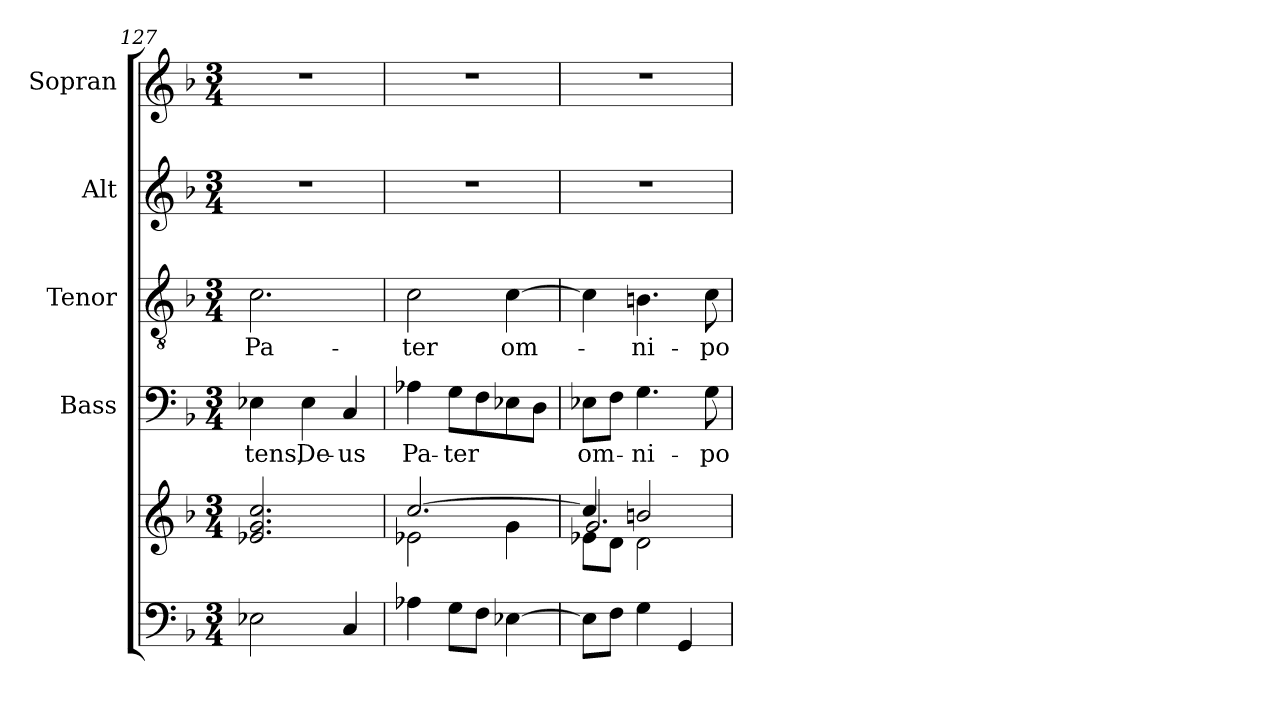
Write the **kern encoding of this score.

**kern	**kern	**kern	**text	**kern	**text	**kern	**kern
*part5	*part5	*part4	*part4	*part3	*part3	*part2	*part1
*staff6	*staff5	*staff4	*staff4	*staff3	*staff3	*staff2	*staff1
*	*	*I"Bass	*	*I"Tenor	*	*I"Alt	*I"Sopran
*	*	*I'B.	*	*I'T.	*	*I'A.	*I'S.
*clefF4	*clefG2	*clefF4	*	*clefGv2	*	*clefG2	*clefG2
*k[b-]	*k[b-]	*k[b-]	*	*k[b-]	*	*k[b-]	*k[b-]
*F:	*F:	*F:	*	*F:	*	*F:	*F:
*M3/4	*M3/4	*M3/4	*	*M3/4	*	*M3/4	*M3/4
=127	=127	=127	=127	=127	=127	=127	=127
!	!	!	!LO:LY:b	!	!LO:LY:b	!	!
2E-X\	2.e-X/ 2.g/ 2.cc/	4E-X\	-tens,	2.c\	Pa-	2.r	2.r
!	!	!	!LO:LY:b	!	!	!	!
.	.	4E-\	De-	.	.	.	.
!	!	!	!LO:LY:b	!	!	!	!
4C/	.	4C/	-us	.	.	.	.
=128	=128	=128	=128	=128	=128	=128	=128
*	*^	*	*	*	*	*	*
!	!	!	!	!LO:LY:b	!	!LO:LY:b	!	!
4A-X\	[>2.cc/	2e-X\	4A-X\	Pa-	2c\	-ter	2.r	2.r
!	!	!	!	!LO:LY:b	!	!	!	!
8G\L	.	.	8G\L	-ter	.	.	.	.
8F\J	.	.	8F\	.	.	.	.	.
!	!	!	!	!	!	!LO:LY:b	!	!
[4E-X\	.	4g\	8E-X\	.	[4c\	om-	.	.
.	.	.	8D\J	.	.	.	.	.
=129	=129	=129	=129	=129	=129	=129	=129	=129
*	*	*^	*	*	*	*	*	*
!	!	!	!	!	!LO:LY:b	!	!	!	!
8E-\L]	4cc/]	8e-X\L	2.g/	8E-X\L	om-	4c\]	.	2.r	2.r
8F\J	.	8d\J	.	8F\J	.	.	.	.	.
!	!	!	!	!	!LO:LY:b	!	!LO:LY:b	!	!
4G\	2bn/	2d\	.	4.G\	-ni-	4.Bn\	-ni-	.	.
4GG/	.	.	.	.	.	.	.	.	.
!	!	!	!	!	!LO:LY:b	!	!LO:LY:b	!	!
.	.	.	.	8G\	-po-	8c\	-po-	.	.
*	*v	*v	*v	*	*	*	*	*	*
=	=	=	=	=	=	=	=
*-	*-	*-	*-	*-	*-	*-	*-
